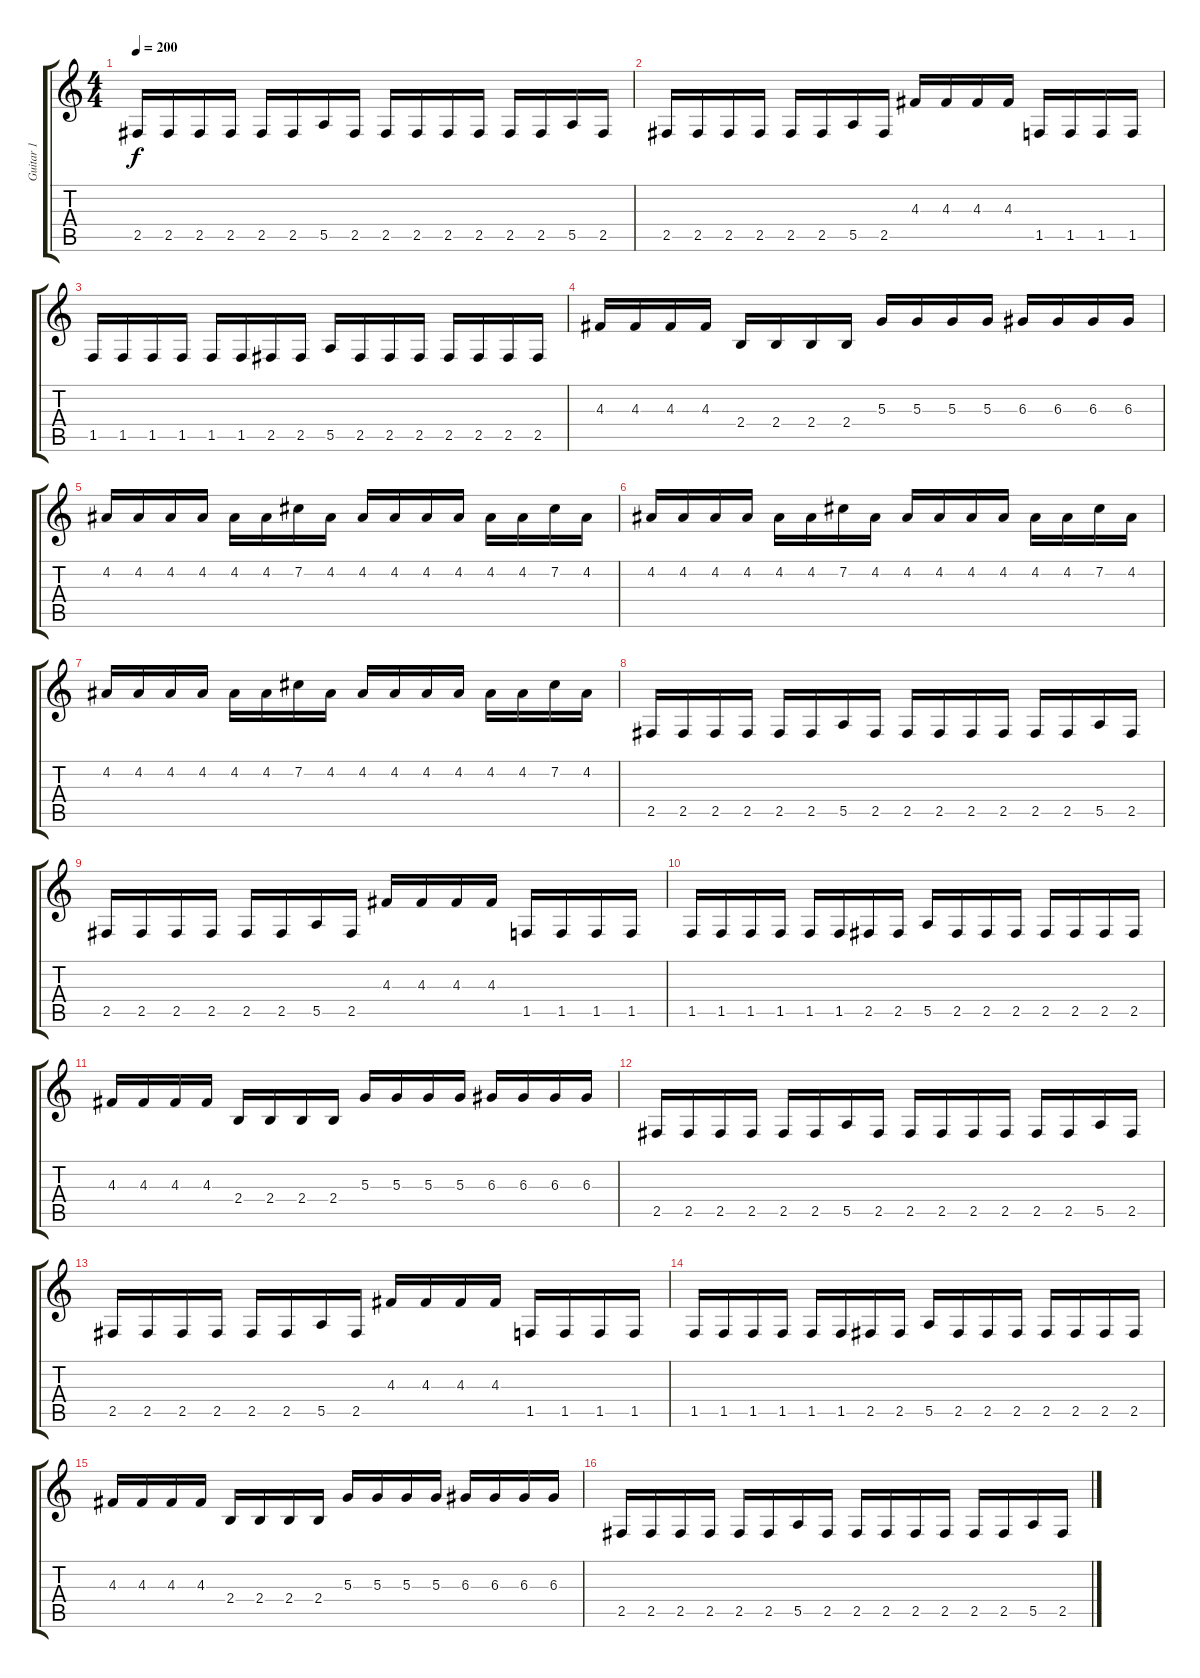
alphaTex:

\track ("Guitar 1" "Guitar 1") {instrument distortionguitar}
\staff {score tabs}
\tuning (B3 Gb3 D3 A2 E2 B1) {hide}
\ts (4 4)
\tempo 200
\clef g2
\ks c
2.5.16{dy f} 2.5.16 2.5.16 2.5.16 2.5.16 2.5.16 5.5.16 2.5.16 2.5.16 2.5.16 2.5.16 2.5.16 2.5.16 2.5.16 5.5.16 2.5.16 |
2.5.16 2.5.16 2.5.16 2.5.16 2.5.16 2.5.16 5.5.16 2.5.16 4.3.16 4.3.16 4.3.16 4.3.16 1.5.16 1.5.16 1.5.16 1.5.16 |
1.5.16 1.5.16 1.5.16 1.5.16 1.5.16 1.5.16 2.5.16 2.5.16 5.5.16 2.5.16 2.5.16 2.5.16 2.5.16 2.5.16 2.5.16 2.5.16 |
4.3.16 4.3.16 4.3.16 4.3.16 2.4.16 2.4.16 2.4.16 2.4.16 5.3.16 5.3.16 5.3.16 5.3.16 6.3.16 6.3.16 6.3.16 6.3.16 |
4.2.16 4.2.16 4.2.16 4.2.16 4.2.16 4.2.16 7.2.16 4.2.16 4.2.16 4.2.16 4.2.16 4.2.16 4.2.16 4.2.16 7.2.16 4.2.16 |
4.2.16 4.2.16 4.2.16 4.2.16 4.2.16 4.2.16 7.2.16 4.2.16 4.2.16 4.2.16 4.2.16 4.2.16 4.2.16 4.2.16 7.2.16 4.2.16 |
4.2.16 4.2.16 4.2.16 4.2.16 4.2.16 4.2.16 7.2.16 4.2.16 4.2.16 4.2.16 4.2.16 4.2.16 4.2.16 4.2.16 7.2.16 4.2.16 |
2.5.16 2.5.16 2.5.16 2.5.16 2.5.16 2.5.16 5.5.16 2.5.16 2.5.16 2.5.16 2.5.16 2.5.16 2.5.16 2.5.16 5.5.16 2.5.16 |
2.5.16 2.5.16 2.5.16 2.5.16 2.5.16 2.5.16 5.5.16 2.5.16 4.3.16 4.3.16 4.3.16 4.3.16 1.5.16 1.5.16 1.5.16 1.5.16 |
1.5.16 1.5.16 1.5.16 1.5.16 1.5.16 1.5.16 2.5.16 2.5.16 5.5.16 2.5.16 2.5.16 2.5.16 2.5.16 2.5.16 2.5.16 2.5.16 |
4.3.16 4.3.16 4.3.16 4.3.16 2.4.16 2.4.16 2.4.16 2.4.16 5.3.16 5.3.16 5.3.16 5.3.16 6.3.16 6.3.16 6.3.16 6.3.16 |
2.5.16 2.5.16 2.5.16 2.5.16 2.5.16 2.5.16 5.5.16 2.5.16 2.5.16 2.5.16 2.5.16 2.5.16 2.5.16 2.5.16 5.5.16 2.5.16 |
2.5.16 2.5.16 2.5.16 2.5.16 2.5.16 2.5.16 5.5.16 2.5.16 4.3.16 4.3.16 4.3.16 4.3.16 1.5.16 1.5.16 1.5.16 1.5.16 |
1.5.16 1.5.16 1.5.16 1.5.16 1.5.16 1.5.16 2.5.16 2.5.16 5.5.16 2.5.16 2.5.16 2.5.16 2.5.16 2.5.16 2.5.16 2.5.16 |
4.3.16 4.3.16 4.3.16 4.3.16 2.4.16 2.4.16 2.4.16 2.4.16 5.3.16 5.3.16 5.3.16 5.3.16 6.3.16 6.3.16 6.3.16 6.3.16 |
2.5.16 2.5.16 2.5.16 2.5.16 2.5.16 2.5.16 5.5.16 2.5.16 2.5.16 2.5.16 2.5.16 2.5.16 2.5.16 2.5.16 5.5.16 2.5.16
